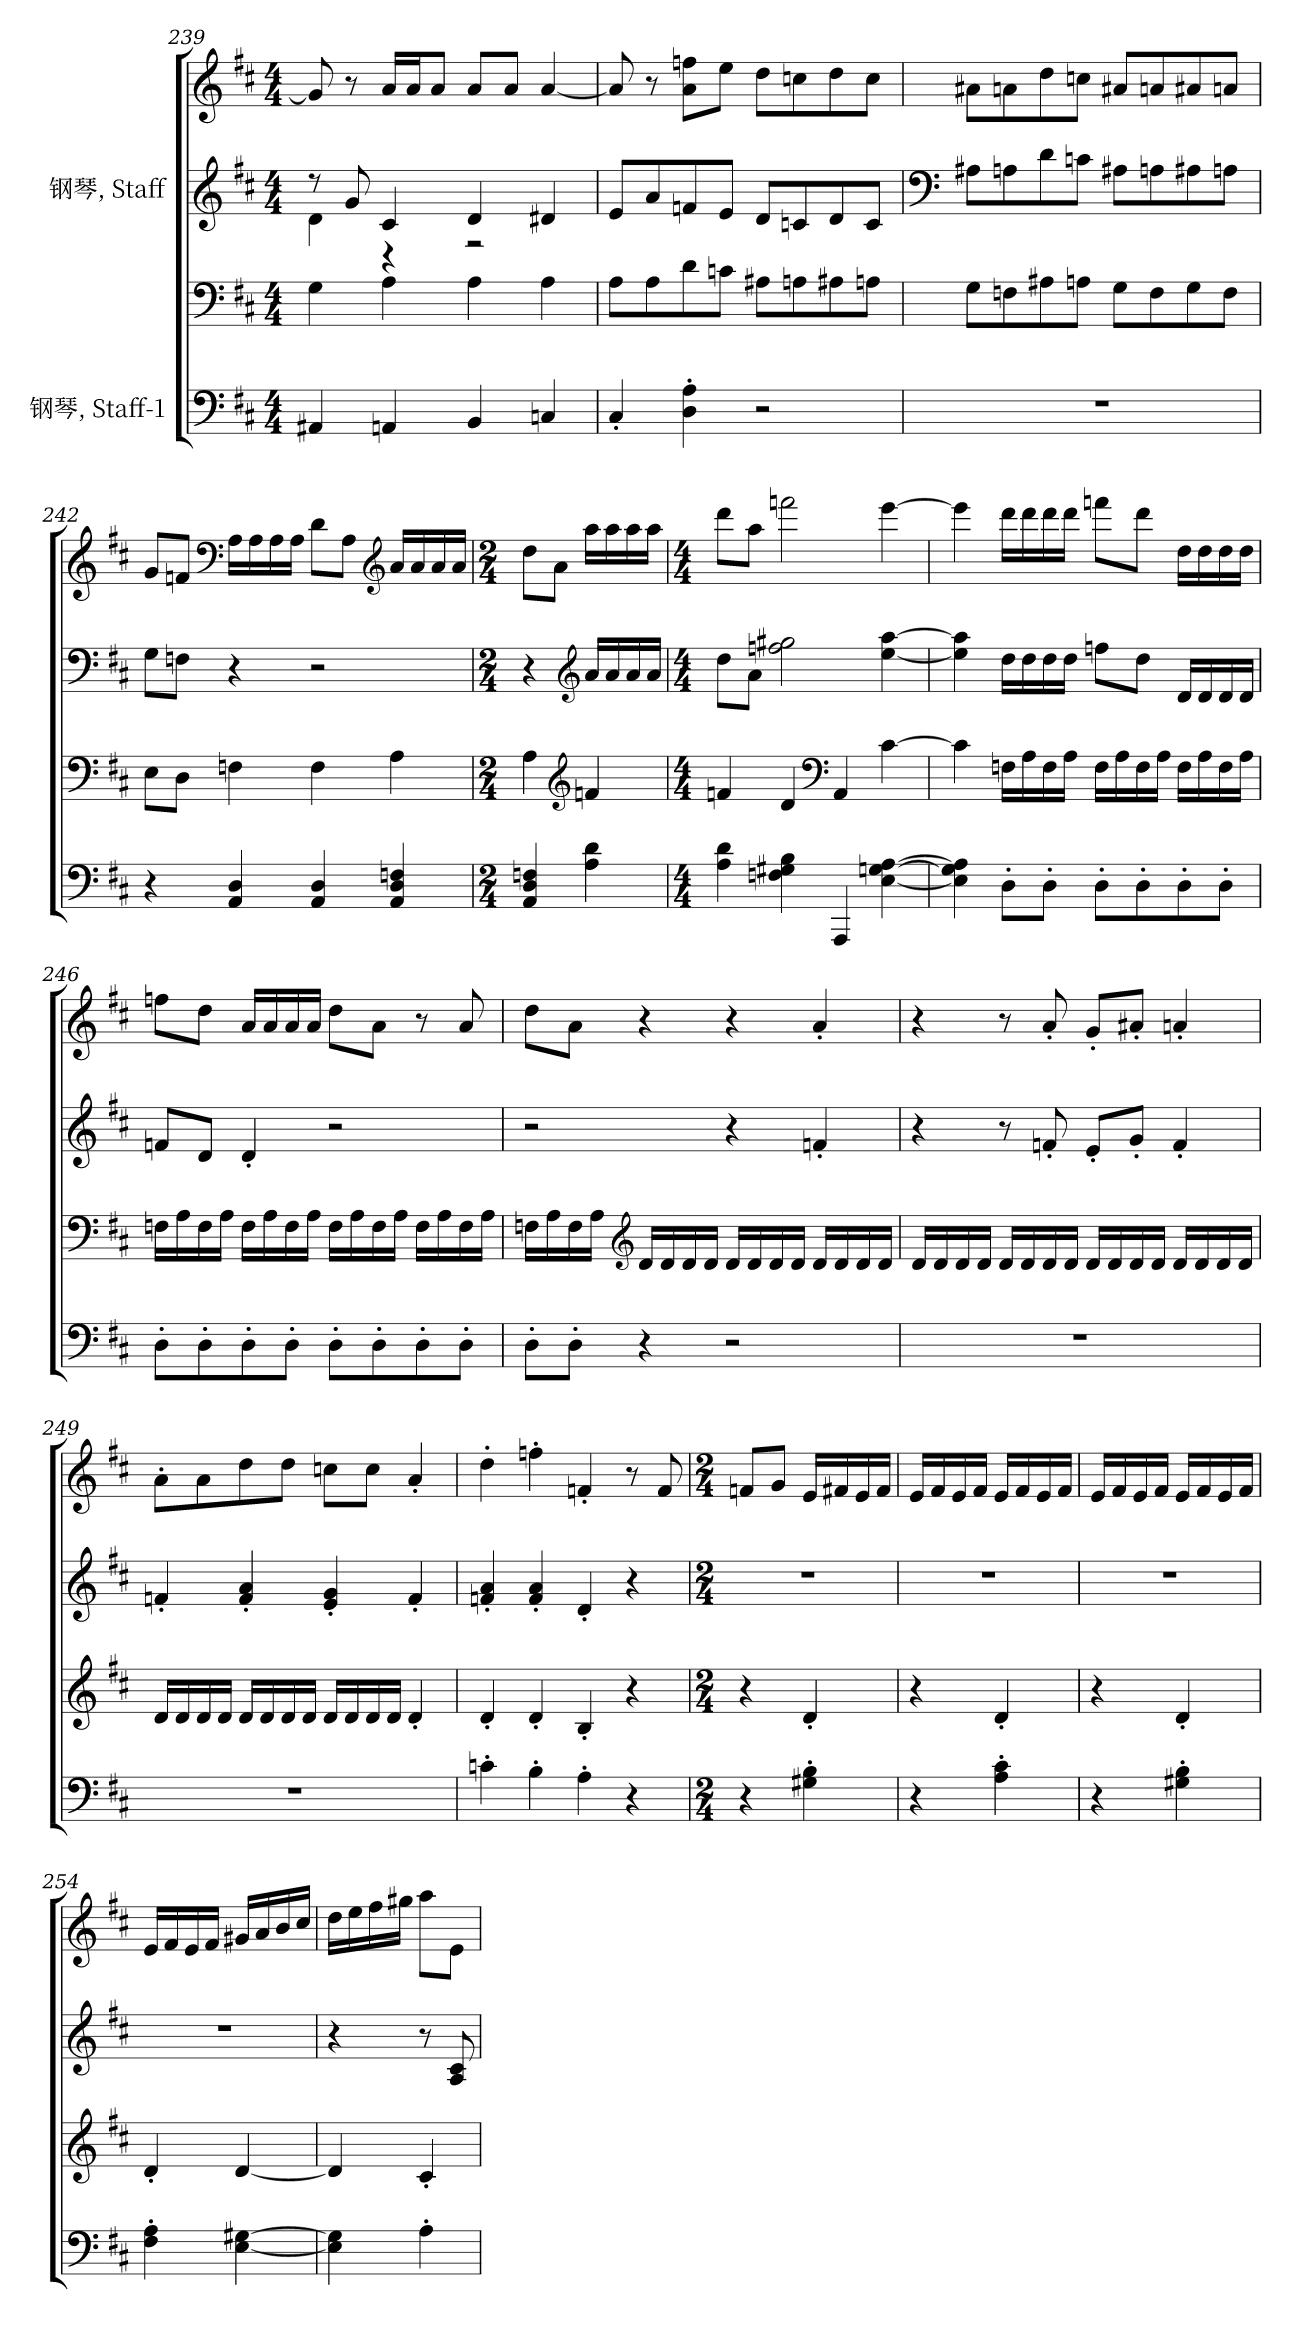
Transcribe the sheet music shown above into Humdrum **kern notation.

**kern	**kern	**kern	**kern
*part2	*part2	*part1	*part1
*staff4	*staff3	*staff2	*staff1
*I"钢琴, Staff-1	*	*I"钢琴, Staff	*
*clefF4	*clefF4	*clefG2	*clefG2
*k[f#c#]	*k[f#c#]	*k[f#c#]	*k[f#c#]
*M4/4	*M4/4	*M4/4	*M4/4
=239	=239	=239	=239
*	*	*^	*
4AA#X/	4G\	8r	4d\	8g/]
.	.	8g/	.	8r
4AAn/	4A\	4c#/	4r	16a/LL
.	.	.	.	16a/J
.	.	.	.	8a/J
4BB/	4A\	4d/	2r	8a/L
.	.	.	.	8a/J
4Cn/	4A\	4d#X/	.	[4a/
*	*	*v	*v	*
=240	=240	=240	=240
4C#'/	8A\L	8e/L	8a/]
.	8A\	8a/	8r
4D\' 4A\'	8d\	8fn/	8a\ 8ffn\L
.	8cn\J	8e/J	8ee\J
2r	8A#X\L	8d/L	8dd\L
.	8An\	8cn/	8ccn\
.	8A#X\	8d/	8dd\
.	8An\J	8c/J	8cc\J
!!LO:LB:g=z
=241	=241	=241	=241
*	*	*clefF4	*
1r	8G\L	8A#X\L	8a#X\L
.	8Fn\	8An\	8an\
.	8A#X\	8d\	8dd\
.	8An\J	8cn\J	8ccn\J
.	8G\L	8A#X\L	8a#X/L
.	8F\	8An\	8an/
.	8G\	8A#X\	8a#X/
.	8F\J	8An\J	8an/J
=242	=242	=242	=242
4r	8E\L	8G\L	8g/L
.	8D\J	8Fn\J	8fn/J
*	*	*	*clefF4
4AA/ 4D/	4Fn\	4r	16A\LL
.	.	.	16A\
.	.	.	16A\
.	.	.	16A\JJ
4AA/ 4D/	4F\	2r	8d\L
.	.	.	8A\J
*	*	*	*clefG2
4AA/ 4D/ 4Fn/	4A\	.	16a/LL
.	.	.	16a/
.	.	.	16a/
.	.	.	16a/JJ
=243	=243	=243	=243
*M2/4	*M2/4	*M2/4	*M2/4
4AA/ 4D/ 4Fn/	4A\	4r	8dd\L
.	.	.	8a\J
*	*clefG2	*clefG2	*
4A\ 4d\	4fn/	16a/LL	16aa\LL
.	.	16a/	16aa\
.	.	16a/	16aa\
.	.	16a/JJ	16aa\JJ
!!LO:LB:g=z
=244	=244	=244	=244
*M4/4	*M4/4	*M4/4	*M4/4
4A\ 4d\	4fn/	8dd\L	8ddd\L
.	.	8a\J	8aa\J
4Fn\ 4G#X\ 4B\	4d/	2ffn\ 2gg#X\	2fffn\
*	*clefF4	*	*
4AAA/	4AA/	.	.
[4E\ [4Gn\ [4A\	[4c#\	[4ee\ [4aa\	[4eee\
=245	=245	=245	=245
4E\] 4G\] 4A\]	4c#\]	4ee\] 4aa\]	4eee\]
8D'\L	16Fn\LL	16dd\LL	16ddd\LL
.	16A\	16dd\	16ddd\
8D'\J	16F\	16dd\	16ddd\
.	16A\JJ	16dd\JJ	16ddd\JJ
8D'\L	16F\LL	8ffn\L	8fffn\L
.	16A\	.	.
8D'\	16F\	8dd\J	8ddd\J
.	16A\JJ	.	.
8D'\	16F\LL	16d/LL	16dd\LL
.	16A\	16d/	16dd\
8D'\J	16F\	16d/	16dd\
.	16A\JJ	16d/JJ	16dd\JJ
!!LO:PB:g=z
=246	=246	=246	=246
8D'\L	16Fn\LL	8fn/L	8ffn\L
.	16A\	.	.
8D'\	16F\	8d/J	8dd\J
.	16A\JJ	.	.
8D'\	16F\LL	4d'/	16a/LL
.	16A\	.	16a/
8D'\J	16F\	.	16a/
.	16A\JJ	.	16a/JJ
8D'\L	16F\LL	2r	8dd\L
.	16A\	.	.
8D'\	16F\	.	8a\J
.	16A\JJ	.	.
8D'\	16F\LL	.	8r
.	16A\	.	.
8D'\J	16F\	.	8a/
.	16A\JJ	.	.
=247	=247	=247	=247
8D'\L	16Fn\LL	2r	8dd\L
.	16A\	.	.
8D'\J	16F\	.	8a\J
.	16A\JJ	.	.
*	*clefG2	*	*
4r	16d/LL	.	4r
.	16d/	.	.
.	16d/	.	.
.	16d/JJ	.	.
2r	16d/LL	4r	4r
.	16d/	.	.
.	16d/	.	.
.	16d/JJ	.	.
.	16d/LL	4fn'/	4a'/
.	16d/	.	.
.	16d/	.	.
.	16d/JJ	.	.
!!LO:LB:g=z
=248	=248	=248	=248
1r	16d/LL	4r	4r
.	16d/	.	.
.	16d/	.	.
.	16d/JJ	.	.
.	16d/LL	8r	8r
.	16d/	.	.
.	16d/	8fn'/	8a'/
.	16d/JJ	.	.
.	16d/LL	8e'/L	8g'/L
.	16d/	.	.
.	16d/	8g'/J	8a#X'/J
.	16d/JJ	.	.
.	16d/LL	4f'/	4an'/
.	16d/	.	.
.	16d/	.	.
.	16d/JJ	.	.
=249	=249	=249	=249
1r	16d/LL	4fn'/	8a'\L
.	16d/	.	.
.	16d/	.	8a\
.	16d/JJ	.	.
.	16d/LL	4f/' 4a/'	8dd\
.	16d/	.	.
.	16d/	.	8dd\J
.	16d/JJ	.	.
.	16d/LL	4e/' 4g/'	8ccn\L
.	16d/	.	.
.	16d/	.	8cc\J
.	16d/JJ	.	.
.	4d'/	4f'/	4a'/
=250	=250	=250	=250
4cn'\	4d'/	4fn/' 4a/'	4dd'\
4B'\	4d'/	4f/' 4a/'	4ffn'\
4A'\	4B'/	4d'/	4fn'/
4r	4r	4r	8r
.	.	.	8f/
!!LO:LB:g=z
=251	=251	=251	=251
*M2/4	*M2/4	*M2/4	*M2/4
4r	4r	2r	8fn/L
.	.	.	8g/J
*	*	*	*MM140
4G#X\' 4B\'	4d'/	.	16e/LL
.	.	.	16f#X/
.	.	.	16e/
.	.	.	16f#/JJ
=252	=252	=252	=252
4r	4r	2r	16e/LL
.	.	.	16f#/
.	.	.	16e/
.	.	.	16f#/JJ
4A\' 4c#\'	4d'/	.	16e/LL
.	.	.	16f#/
.	.	.	16e/
.	.	.	16f#/JJ
=253	=253	=253	=253
4r	4r	2r	16e/LL
.	.	.	16f#/
.	.	.	16e/
.	.	.	16f#/JJ
4G#X\' 4B\'	4d'/	.	16e/LL
.	.	.	16f#/
.	.	.	16e/
.	.	.	16f#/JJ
=254	=254	=254	=254
4F#\' 4A\'	4d'/	2r	16e/LL
.	.	.	16f#/
.	.	.	16e/
.	.	.	16f#/JJ
[4E\ [4G#X\	[4d/	.	16g#X/LL
.	.	.	16a/
.	.	.	16b/
.	.	.	16cc#/JJ
!!LO:PB:g=z
=255	=255	=255	=255
4E\] 4G#\]	4d/]	4r	16dd\LL
.	.	.	16ee\
.	.	.	16ff#\
.	.	.	16gg#X\JJ
4A'\	4c#'/	8r	8aa\L
.	.	8A/ 8c#/	8e\J
=	=	=	=
*-	*-	*-	*-
